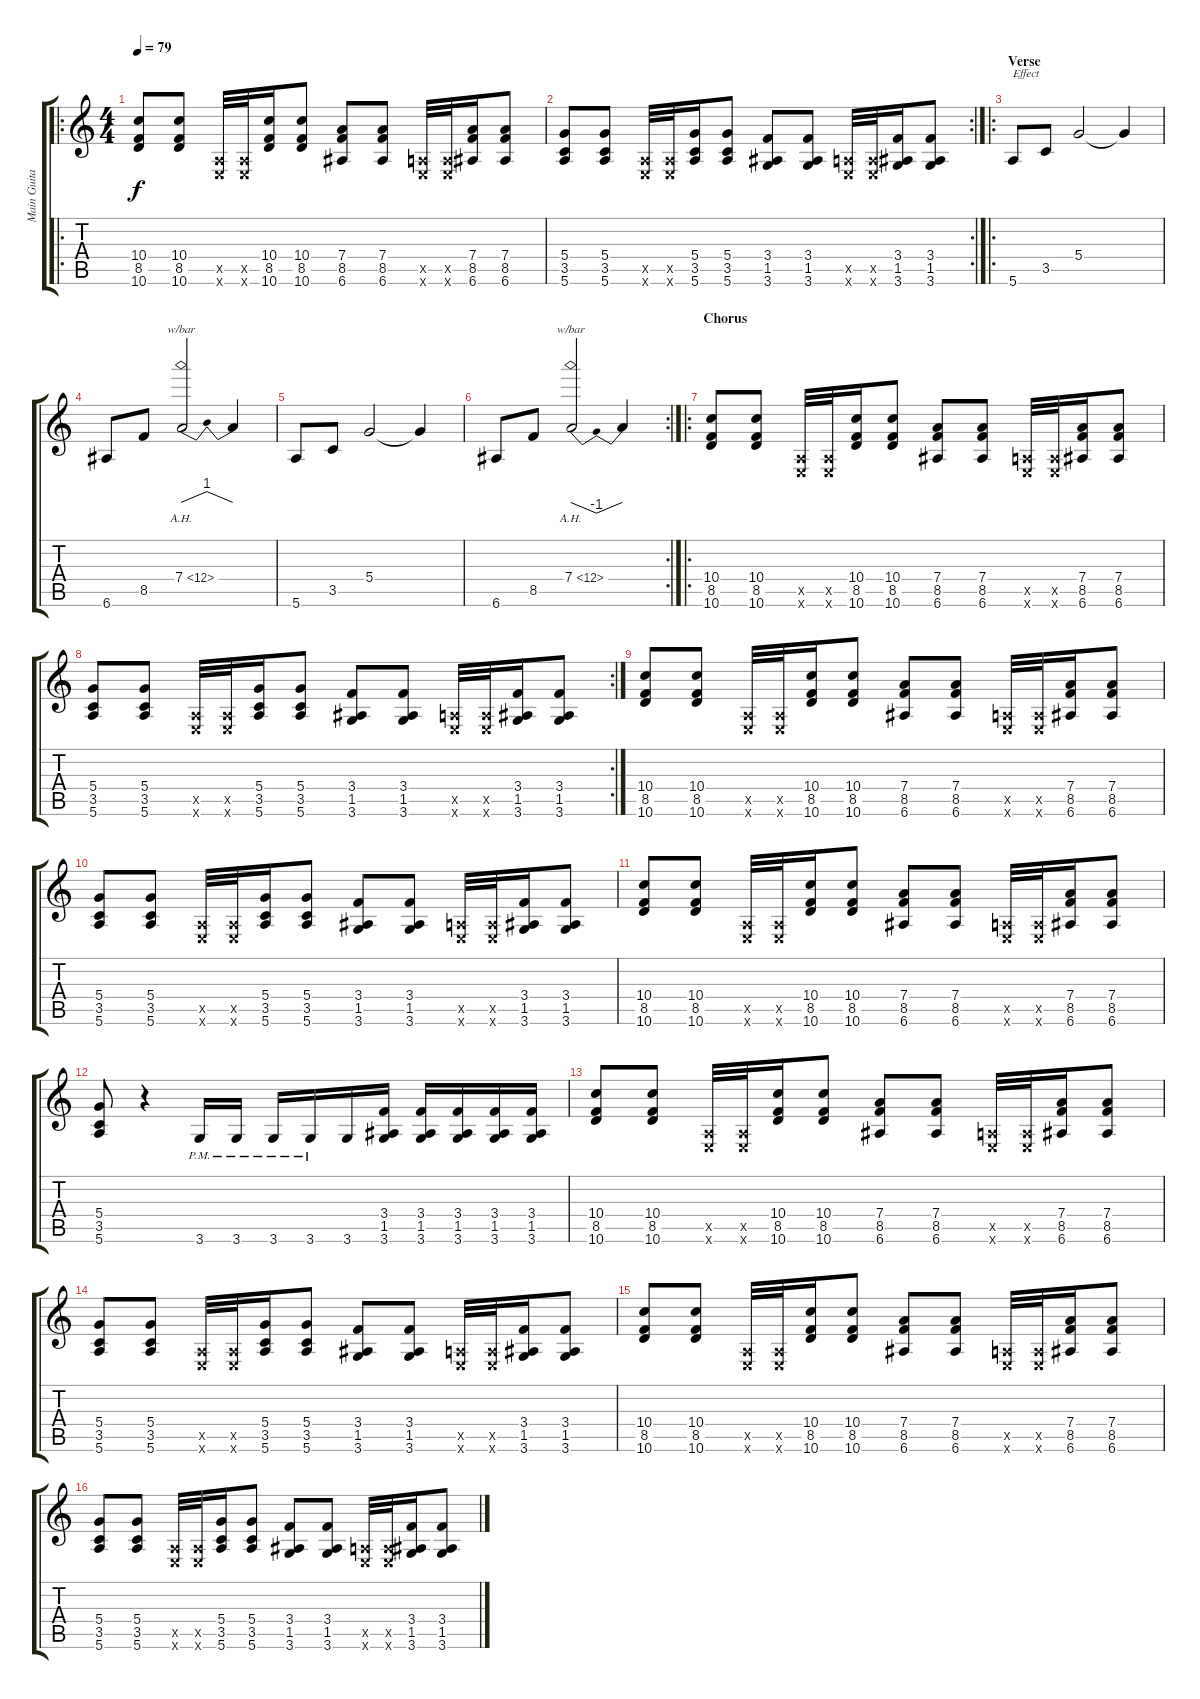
\track ("Main Guitar" "Main Guita") {instrument overdrivenguitar}
\staff {score tabs}
\tuning (E4 B3 G3 D3 A2 E2) {hide}
\ro
\ts (4 4)
\tempo 79
\clef g2
\ks c
(10.4 8.5 10.6).8{dy f} (10.4 8.5 10.6).8 (0.5{x} 0.6{x}).32 (0.5{x} 0.6{x}).32 (10.4 8.5 10.6).16 (10.4 8.5 10.6).8 (7.4 8.5 6.6).8 (7.4 8.5 6.6).8 (0.5{x} 0.6{x}).32 (0.5{x} 0.6{x}).32 (7.4 8.5 6.6).16 (7.4 8.5 6.6).8 |
\rc 2
(5.4 3.5 5.6).8 (5.4 3.5 5.6).8 (0.5{x} 0.6{x}).32 (0.5{x} 0.6{x}).32 (5.4 3.5 5.6).16 (5.4 3.5 5.6).8 (3.4 1.5 3.6).8 (3.4 1.5 3.6).8 (0.5{x} 0.6{x}).32 (0.5{x} 0.6{x}).32 (3.4 1.5 3.6).16 (3.4 1.5 3.6).8 |
\ro
\section ("" "Verse")
5.6.8{txt "Effect"} 3.5.8 5.4.2 5.4{t}.4 |
6.6.8 8.5.8 7.4{ah 5}.2{tbe (dip default 0 0 30 4 60 0)} 7.4{t}.4 |
5.6.8 3.5.8 5.4.2 5.4{t}.4 |
\rc 2
6.6.8 8.5.8 7.4{ah 5}.2{tbe (dip default 0 0 30 -4 60 0)} 7.4{t}.4 |
\ro
\section ("" "Chorus")
(10.4 8.5 10.6).8 (10.4 8.5 10.6).8 (0.5{x} 0.6{x}).32 (0.5{x} 0.6{x}).32 (10.4 8.5 10.6).16 (10.4 8.5 10.6).8 (7.4 8.5 6.6).8 (7.4 8.5 6.6).8 (0.5{x} 0.6{x}).32 (0.5{x} 0.6{x}).32 (7.4 8.5 6.6).16 (7.4 8.5 6.6).8 |
\rc 2
(5.4 3.5 5.6).8 (5.4 3.5 5.6).8 (0.5{x} 0.6{x}).32 (0.5{x} 0.6{x}).32 (5.4 3.5 5.6).16 (5.4 3.5 5.6).8 (3.4 1.5 3.6).8 (3.4 1.5 3.6).8 (0.5{x} 0.6{x}).32 (0.5{x} 0.6{x}).32 (3.4 1.5 3.6).16 (3.4 1.5 3.6).8 |
(10.4 8.5 10.6).8 (10.4 8.5 10.6).8 (0.5{x} 0.6{x}).32 (0.5{x} 0.6{x}).32 (10.4 8.5 10.6).16 (10.4 8.5 10.6).8 (7.4 8.5 6.6).8 (7.4 8.5 6.6).8 (0.5{x} 0.6{x}).32 (0.5{x} 0.6{x}).32 (7.4 8.5 6.6).16 (7.4 8.5 6.6).8 |
(5.4 3.5 5.6).8 (5.4 3.5 5.6).8 (0.5{x} 0.6{x}).32 (0.5{x} 0.6{x}).32 (5.4 3.5 5.6).16 (5.4 3.5 5.6).8 (3.4 1.5 3.6).8 (3.4 1.5 3.6).8 (0.5{x} 0.6{x}).32 (0.5{x} 0.6{x}).32 (3.4 1.5 3.6).16 (3.4 1.5 3.6).8 |
(10.4 8.5 10.6).8 (10.4 8.5 10.6).8 (0.5{x} 0.6{x}).32 (0.5{x} 0.6{x}).32 (10.4 8.5 10.6).16 (10.4 8.5 10.6).8 (7.4 8.5 6.6).8 (7.4 8.5 6.6).8 (0.5{x} 0.6{x}).32 (0.5{x} 0.6{x}).32 (7.4 8.5 6.6).16 (7.4 8.5 6.6).8 |
(5.4 3.5 5.6).8 r.4 3.6{pm}.16 3.6{pm}.16 3.6{pm}.16 3.6{pm}.16 3.6.16 (3.4 1.5 3.6).16 (3.4 1.5 3.6).16 (3.4 1.5 3.6).16 (3.4 1.5 3.6).16 (3.4 1.5 3.6).16 |
(10.4 8.5 10.6).8 (10.4 8.5 10.6).8 (0.5{x} 0.6{x}).32 (0.5{x} 0.6{x}).32 (10.4 8.5 10.6).16 (10.4 8.5 10.6).8 (7.4 8.5 6.6).8 (7.4 8.5 6.6).8 (0.5{x} 0.6{x}).32 (0.5{x} 0.6{x}).32 (7.4 8.5 6.6).16 (7.4 8.5 6.6).8 |
(5.4 3.5 5.6).8 (5.4 3.5 5.6).8 (0.5{x} 0.6{x}).32 (0.5{x} 0.6{x}).32 (5.4 3.5 5.6).16 (5.4 3.5 5.6).8 (3.4 1.5 3.6).8 (3.4 1.5 3.6).8 (0.5{x} 0.6{x}).32 (0.5{x} 0.6{x}).32 (3.4 1.5 3.6).16 (3.4 1.5 3.6).8 |
(10.4 8.5 10.6).8 (10.4 8.5 10.6).8 (0.5{x} 0.6{x}).32 (0.5{x} 0.6{x}).32 (10.4 8.5 10.6).16 (10.4 8.5 10.6).8 (7.4 8.5 6.6).8 (7.4 8.5 6.6).8 (0.5{x} 0.6{x}).32 (0.5{x} 0.6{x}).32 (7.4 8.5 6.6).16 (7.4 8.5 6.6).8 |
(5.4 3.5 5.6).8 (5.4 3.5 5.6).8 (0.5{x} 0.6{x}).32 (0.5{x} 0.6{x}).32 (5.4 3.5 5.6).16 (5.4 3.5 5.6).8 (3.4 1.5 3.6).8 (3.4 1.5 3.6).8 (0.5{x} 0.6{x}).32 (0.5{x} 0.6{x}).32 (3.4 1.5 3.6).16 (3.4 1.5 3.6).8
